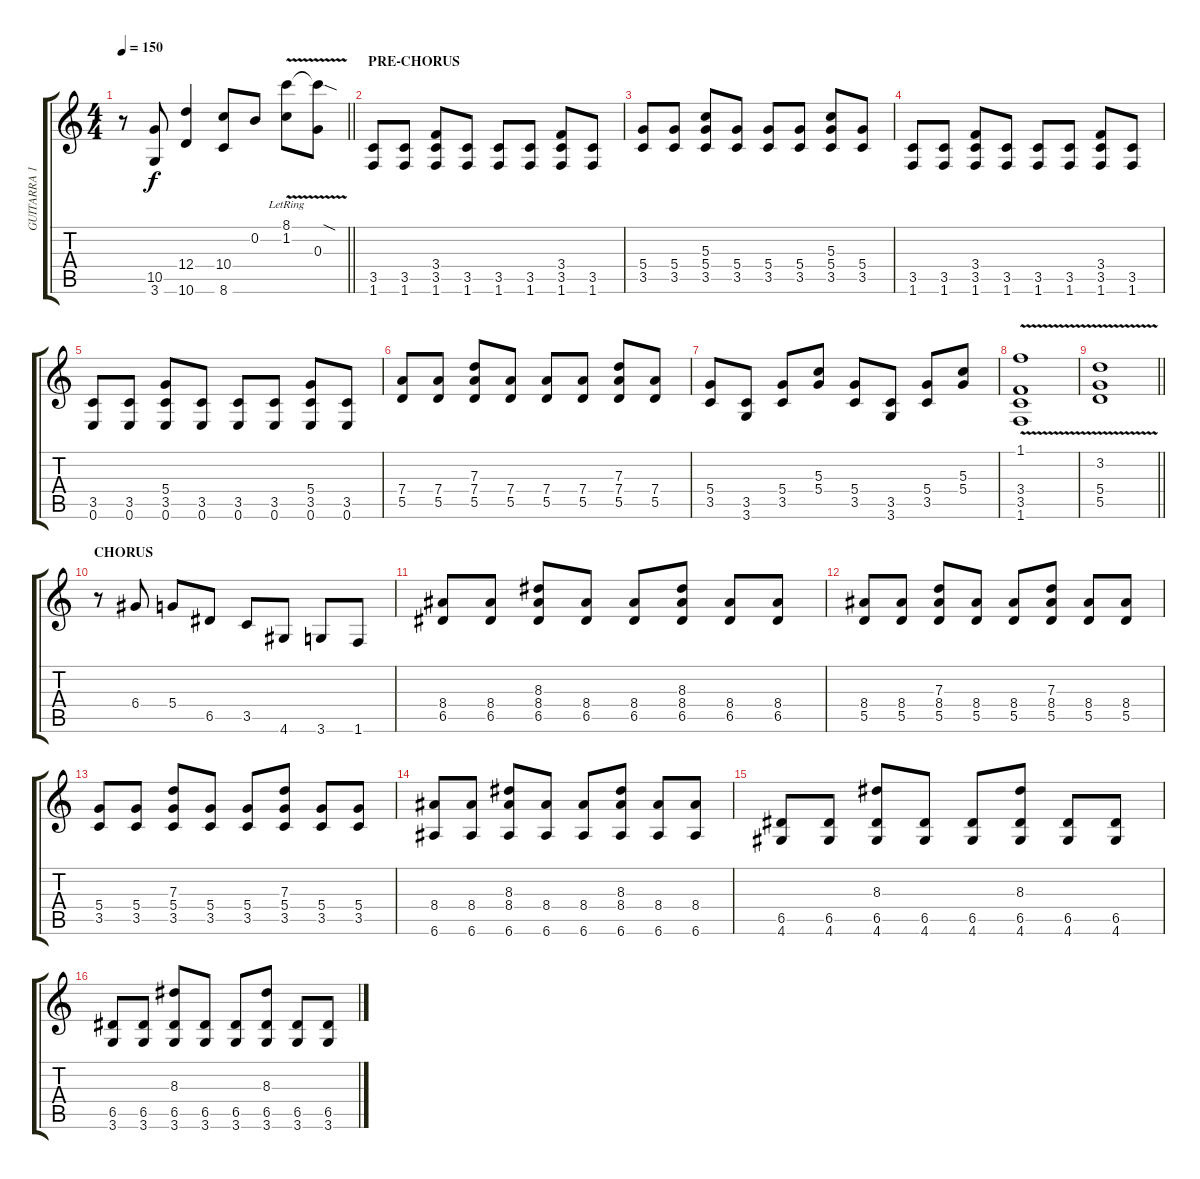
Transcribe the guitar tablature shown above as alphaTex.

\track ("GUITARRA 1y2" "GUITARRA 1") {instrument overdrivenguitar}
\staff {score tabs}
\tuning (E4 B3 G3 D3 A2 E2) {hide}
\ts (4 4)
\tempo 150
\clef g2
\barLineRight lightlight
\ks c
r.8{dy f} (10.5 3.6).8 (12.4 10.6).4 (10.4 8.6).8 0.2.8 (8.1{v lr} 1.2).8 (8.1{sod t} 0.3).8 |
\section ("" "PRE-CHORUS")
(3.5 1.6).8 (3.5 1.6).8 (3.4 3.5 1.6).8 (3.5 1.6).8 (3.5 1.6).8 (3.5 1.6).8 (3.4 3.5 1.6).8 (3.5 1.6).8 |
(5.4 3.5).8 (5.4 3.5).8 (5.3 5.4 3.5).8 (5.4 3.5).8 (5.4 3.5).8 (5.4 3.5).8 (5.3 5.4 3.5).8 (5.4 3.5).8 |
(3.5 1.6).8 (3.5 1.6).8 (3.4 3.5 1.6).8 (3.5 1.6).8 (3.5 1.6).8 (3.5 1.6).8 (3.4 3.5 1.6).8 (3.5 1.6).8 |
(3.5 0.6).8 (3.5 0.6).8 (5.4 3.5 0.6).8 (3.5 0.6).8 (3.5 0.6).8 (3.5 0.6).8 (5.4 3.5 0.6).8 (3.5 0.6).8 |
(7.4 5.5).8 (7.4 5.5).8 (7.3 7.4 5.5).8 (7.4 5.5).8 (7.4 5.5).8 (7.4 5.5).8 (7.3 7.4 5.5).8 (7.4 5.5).8 |
(5.4 3.5).8 (3.5 3.6).8 (5.4 3.5).8 (5.3 5.4).8 (5.4 3.5).8 (3.5 3.6).8 (5.4 3.5).8 (5.3 5.4).8 |
(1.1{v} 3.4 3.5 1.6).1 |
\barLineRight lightlight
(3.2{v} 5.4 5.5).1 |
\section ("" "CHORUS")
r.8 6.4.8 5.4.8 6.5.8 3.5.8 4.6.8 3.6.8 1.6.8 |
(8.4 6.5).8 (8.4 6.5).8 (8.3 8.4 6.5).8 (8.4 6.5).8 (8.4 6.5).8 (8.3 8.4 6.5).8 (8.4 6.5).8 (8.4 6.5).8 |
(8.4 5.5).8 (8.4 5.5).8 (7.3 8.4 5.5).8 (8.4 5.5).8 (8.4 5.5).8 (7.3 8.4 5.5).8 (8.4 5.5).8 (8.4 5.5).8 |
(5.4 3.5).8 (5.4 3.5).8 (7.3 5.4 3.5).8 (5.4 3.5).8 (5.4 3.5).8 (7.3 5.4 3.5).8 (5.4 3.5).8 (5.4 3.5).8 |
(8.4 6.6).8 (8.4 6.6).8 (8.3 8.4 6.6).8 (8.4 6.6).8 (8.4 6.6).8 (8.3 8.4 6.6).8 (8.4 6.6).8 (8.4 6.6).8 |
(6.5 4.6).8 (6.5 4.6).8 (8.3 6.5 4.6).8 (6.5 4.6).8 (6.5 4.6).8 (8.3 6.5 4.6).8 (6.5 4.6).8 (6.5 4.6).8 |
(6.5 3.6).8 (6.5 3.6).8 (8.3 6.5 3.6).8 (6.5 3.6).8 (6.5 3.6).8 (8.3 6.5 3.6).8 (6.5 3.6).8 (6.5 3.6).8
